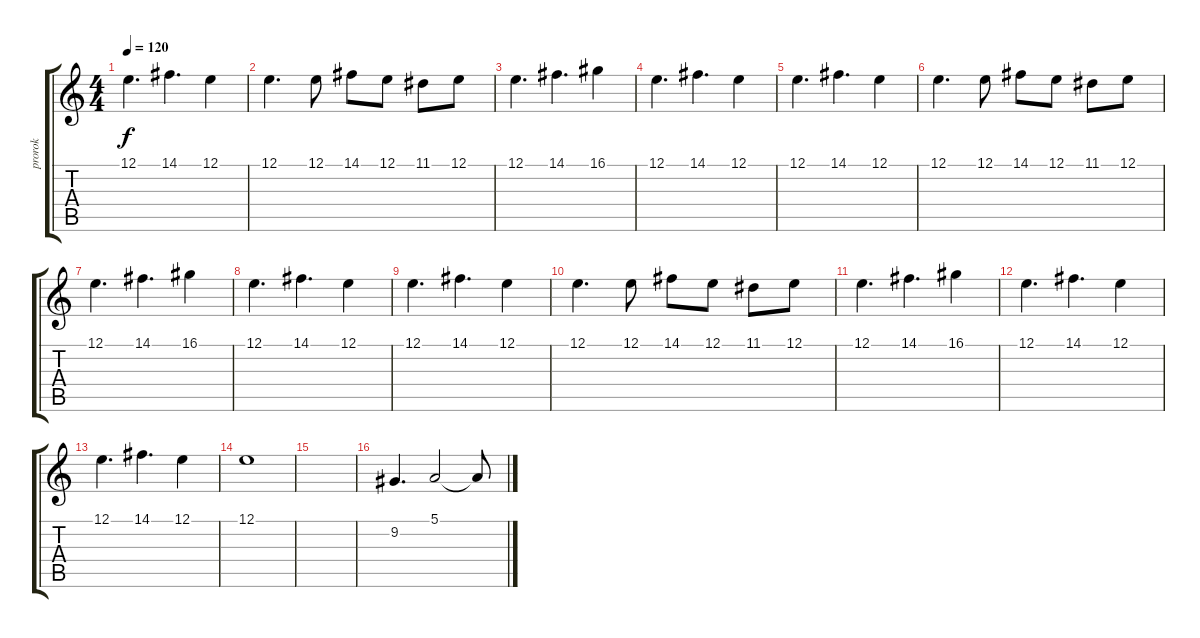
\track ("prorok" "prorok") {instrument fx5brightness}
\staff {score tabs}
\tuning (E4 B3 G3 D3 A2 E2) {hide}
\ts (4 4)
\tempo 120
\clef g2
\ks c
12.1.4{d dy f} 14.1.4{d} 12.1.4 |
12.1.4{d} 12.1.8 14.1.8 12.1.8 11.1.8 12.1.8 |
12.1.4{d} 14.1.4{d} 16.1.4 |
12.1.4{d} 14.1.4{d} 12.1.4 |
12.1.4{d} 14.1.4{d} 12.1.4 |
12.1.4{d} 12.1.8 14.1.8 12.1.8 11.1.8 12.1.8 |
12.1.4{d} 14.1.4{d} 16.1.4 |
12.1.4{d} 14.1.4{d} 12.1.4 |
12.1.4{d} 14.1.4{d} 12.1.4 |
12.1.4{d} 12.1.8 14.1.8 12.1.8 11.1.8 12.1.8 |
12.1.4{d} 14.1.4{d} 16.1.4 |
12.1.4{d} 14.1.4{d} 12.1.4 |
12.1.4{d} 14.1.4{d} 12.1.4 |
12.1.1 |
|
9.2.4{d instrument pad4choir} 5.1.2 5.1{t}.8
